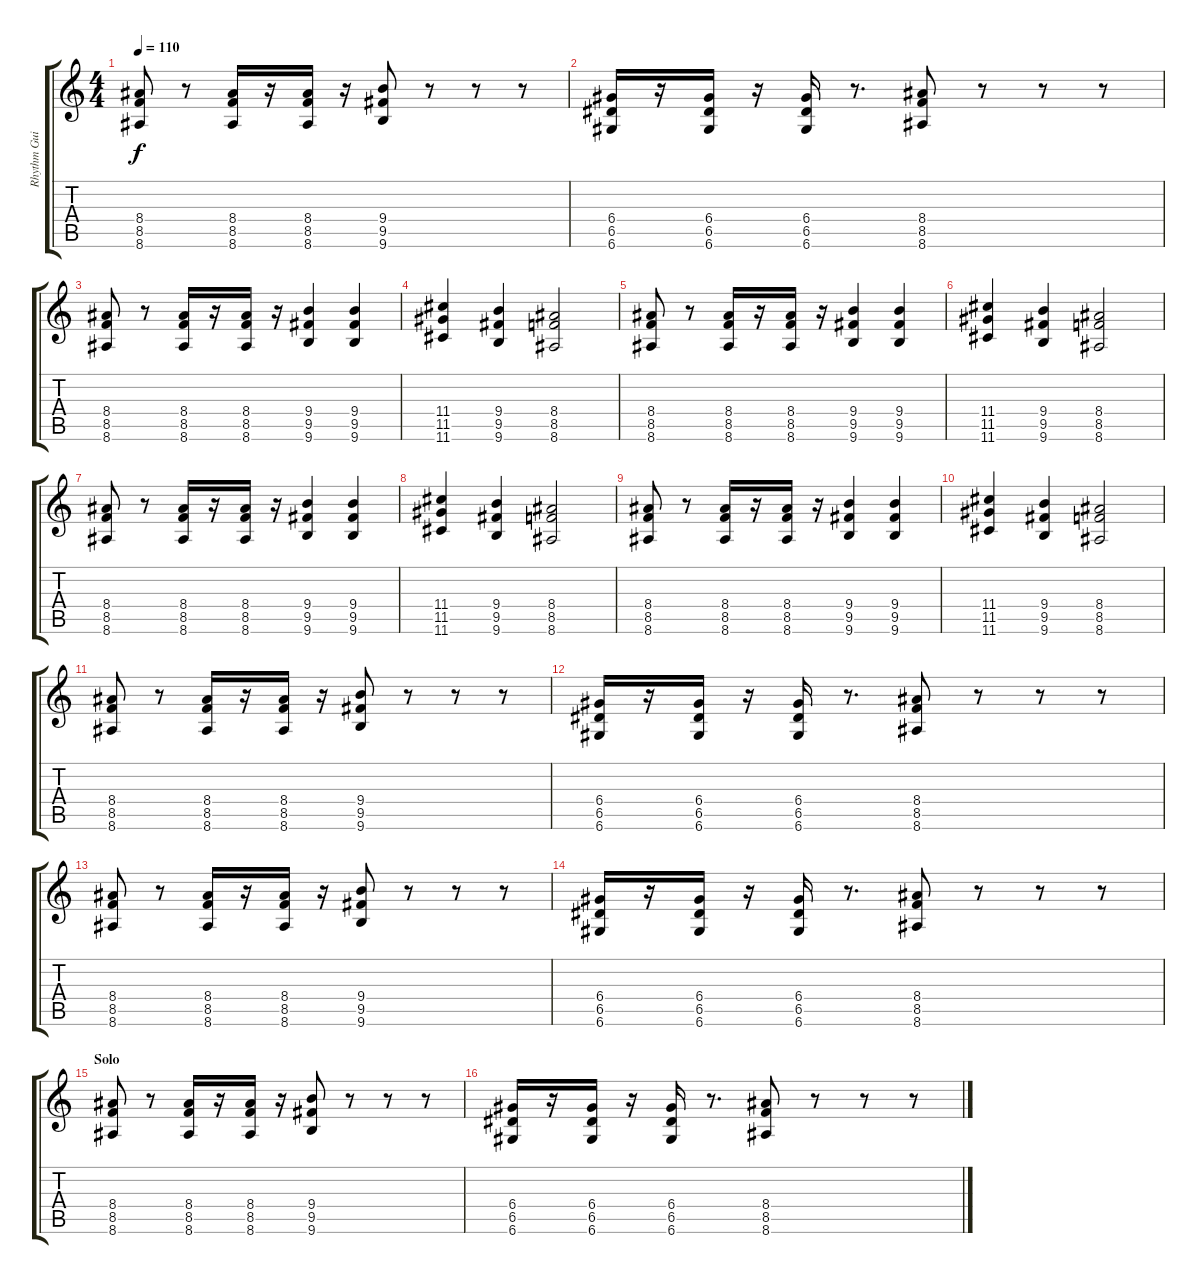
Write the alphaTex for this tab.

\track ("Rhythm Guitar" "Rhythm Gui") {instrument distortionguitar}
\staff {score tabs}
\tuning (E4 B3 G3 D3 A2 D2) {hide}
\ts (4 4)
\tempo 110
\clef g2
\ks c
(8.4 8.5 8.6).8{dy f} r.8 (8.4 8.5 8.6).16 r.16 (8.4 8.5 8.6).16 r.16 (9.4 9.5 9.6).8 r.8 r.8 r.8 |
(6.4 6.5 6.6).16 r.16 (6.4 6.5 6.6).16 r.16 (6.4 6.5 6.6).16 r.8{d} (8.4 8.5 8.6).8 r.8 r.8 r.8 |
(8.4 8.5 8.6).8 r.8 (8.4 8.5 8.6).16 r.16 (8.4 8.5 8.6).16 r.16 (9.4 9.5 9.6).4 (9.4 9.5 9.6).4 |
(11.4 11.5 11.6).4 (9.4 9.5 9.6).4 (8.4 8.5 8.6).2 |
(8.4 8.5 8.6).8 r.8 (8.4 8.5 8.6).16 r.16 (8.4 8.5 8.6).16 r.16 (9.4 9.5 9.6).4 (9.4 9.5 9.6).4 |
(11.4 11.5 11.6).4 (9.4 9.5 9.6).4 (8.4 8.5 8.6).2 |
(8.4 8.5 8.6).8 r.8 (8.4 8.5 8.6).16 r.16 (8.4 8.5 8.6).16 r.16 (9.4 9.5 9.6).4 (9.4 9.5 9.6).4 |
(11.4 11.5 11.6).4 (9.4 9.5 9.6).4 (8.4 8.5 8.6).2 |
(8.4 8.5 8.6).8 r.8 (8.4 8.5 8.6).16 r.16 (8.4 8.5 8.6).16 r.16 (9.4 9.5 9.6).4 (9.4 9.5 9.6).4 |
(11.4 11.5 11.6).4 (9.4 9.5 9.6).4 (8.4 8.5 8.6).2 |
(8.4 8.5 8.6).8 r.8 (8.4 8.5 8.6).16 r.16 (8.4 8.5 8.6).16 r.16 (9.4 9.5 9.6).8 r.8 r.8 r.8 |
(6.4 6.5 6.6).16 r.16 (6.4 6.5 6.6).16 r.16 (6.4 6.5 6.6).16 r.8{d} (8.4 8.5 8.6).8 r.8 r.8 r.8 |
(8.4 8.5 8.6).8 r.8 (8.4 8.5 8.6).16 r.16 (8.4 8.5 8.6).16 r.16 (9.4 9.5 9.6).8 r.8 r.8 r.8 |
(6.4 6.5 6.6).16 r.16 (6.4 6.5 6.6).16 r.16 (6.4 6.5 6.6).16 r.8{d} (8.4 8.5 8.6).8 r.8 r.8 r.8 |
\section ("" "Solo")
(8.4 8.5 8.6).8 r.8 (8.4 8.5 8.6).16 r.16 (8.4 8.5 8.6).16 r.16 (9.4 9.5 9.6).8 r.8 r.8 r.8 |
(6.4 6.5 6.6).16 r.16 (6.4 6.5 6.6).16 r.16 (6.4 6.5 6.6).16 r.8{d} (8.4 8.5 8.6).8 r.8 r.8 r.8
